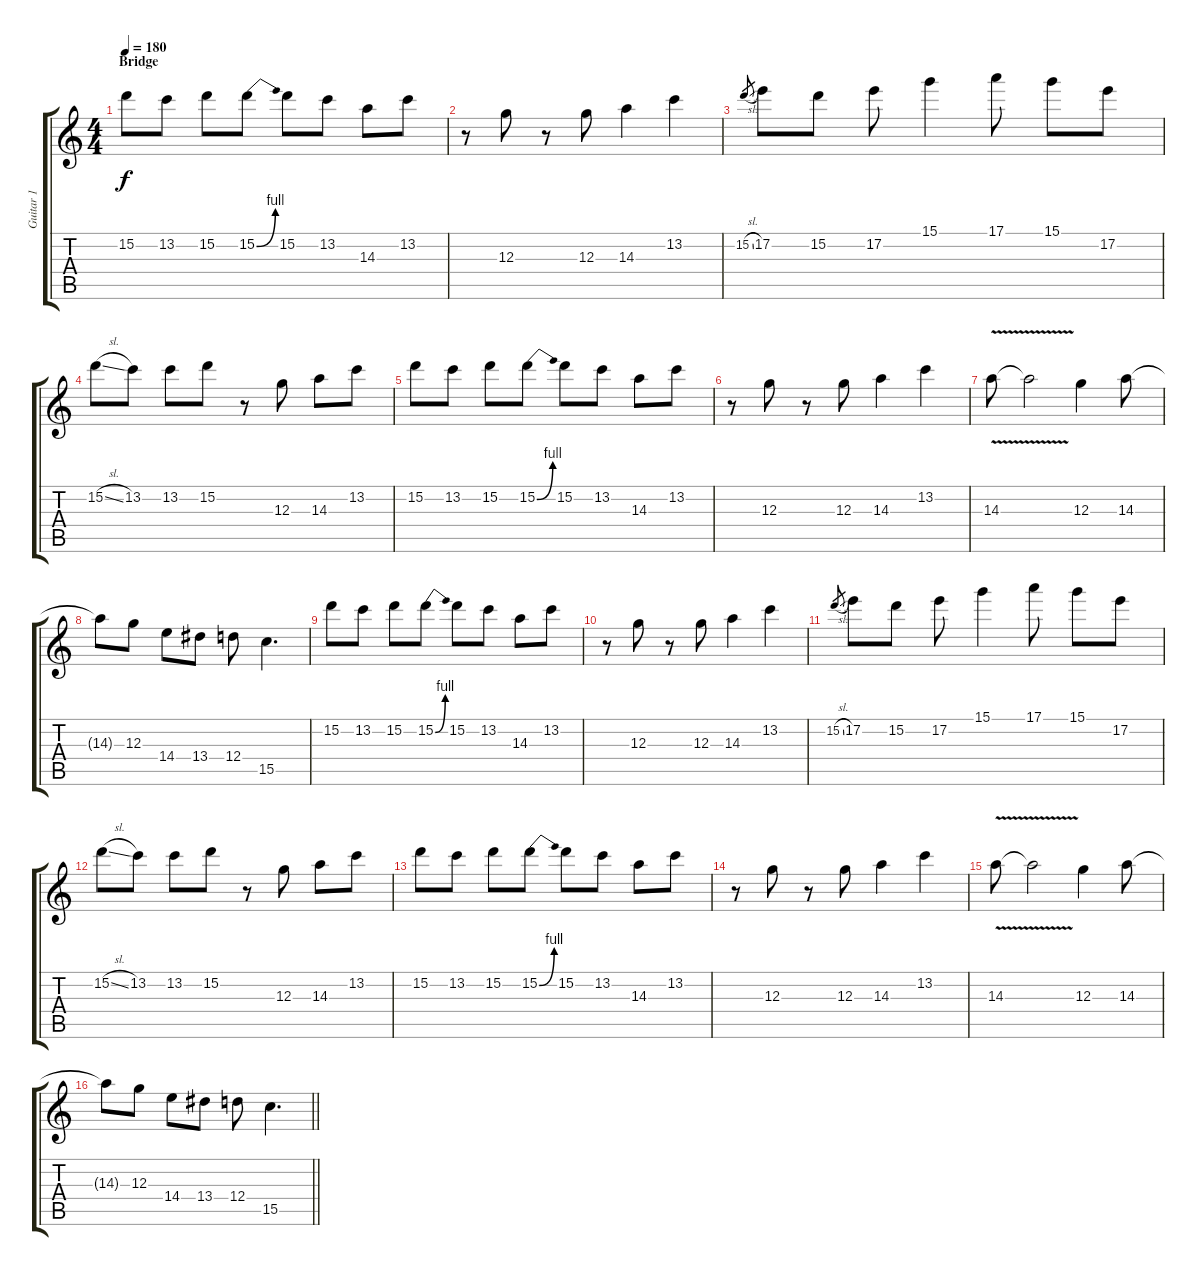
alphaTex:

\track ("Guitar 1" "Guitar 1") {instrument overdrivenguitar}
\staff {score tabs}
\tuning (E4 B3 G3 D3 A2 E2) {hide}
\ts (4 4)
\section ("" "Bridge")
\tempo 180
\clef g2
\ks c
15.2.8{dy f} 13.2.8 15.2.8 15.2{be (bend 0 0 60 4)}.8 15.2.8 13.2.8 14.3.8 13.2.8 |
r.8 12.3.8 r.8 12.3.8 14.3.4 13.2.4 |
15.2{sl}.8{gr} 17.2.8 15.2.8 17.2.8 15.1.4 17.1.8 15.1.8 17.2.8 |
15.2{sl}.8 13.2.8 13.2.8 15.2.8 r.8 12.3.8 14.3.8 13.2.8 |
15.2.8 13.2.8 15.2.8 15.2{be (bend 0 0 60 4)}.8 15.2.8 13.2.8 14.3.8 13.2.8 |
r.8 12.3.8 r.8 12.3.8 14.3.4 13.2.4 |
14.3{v}.8 14.3{v t}.2 12.3.4 14.3.8 |
14.3{t}.8 12.3.8 14.4.8 13.4.8 12.4.8 15.5.4{d} |
15.2.8 13.2.8 15.2.8 15.2{be (bend 0 0 60 4)}.8 15.2.8 13.2.8 14.3.8 13.2.8 |
r.8 12.3.8 r.8 12.3.8 14.3.4 13.2.4 |
15.2{sl}.8{gr} 17.2.8 15.2.8 17.2.8 15.1.4 17.1.8 15.1.8 17.2.8 |
15.2{sl}.8 13.2.8 13.2.8 15.2.8 r.8 12.3.8 14.3.8 13.2.8 |
15.2.8 13.2.8 15.2.8 15.2{be (bend 0 0 60 4)}.8 15.2.8 13.2.8 14.3.8 13.2.8 |
r.8 12.3.8 r.8 12.3.8 14.3.4 13.2.4 |
14.3{v}.8 14.3{v t}.2 12.3.4 14.3.8 |
\barLineRight lightlight
14.3{t}.8 12.3.8 14.4.8 13.4.8 12.4.8 15.5.4{d}
